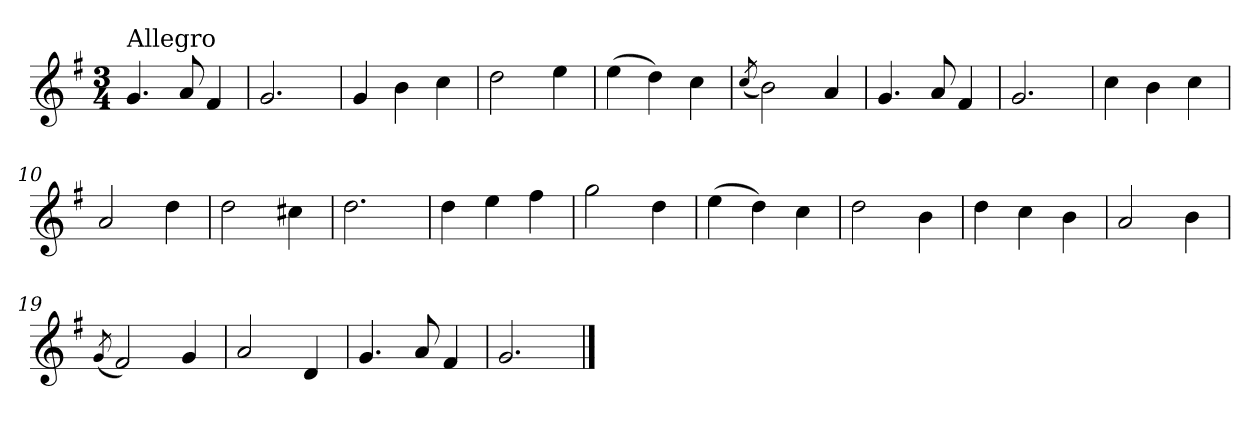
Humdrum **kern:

**kern
*part1
*staff1
*clefG2
*k[f#]
*e:
*M3/4
=1
!LO:TX:a:t=Allegro
4.g/
8a/
4f#/
=2
2.g/
=3
4g/
4b\
4cc\
=4
2dd\
4ee\
=5
(>4ee\
4dd\)
4cc\
=6
(<8qcc/
2b\)
4a/
!!LO:LB:g=z
=7
4.g/
8a/
4f#/
=8
2.g/
=9
4cc\
4b\
4cc\
=10
2a/
4dd\
=11
2dd\
4cc#X\
=12
2.dd\
=13
4dd\
4ee\
4ff#\
=14
2gg\
4dd\
!!LO:LB:g=z
=15
(>4ee\
4dd\)
4cc\
=16
2dd\
4b\
=17
4dd\
4cc\
4b\
=18
2a/
4b\
=19
(<8qg/
2f#/)
4g/
=20
2a/
4d/
=21
4.g/
8a/
4f#/
=22
2.g/
==
*-
